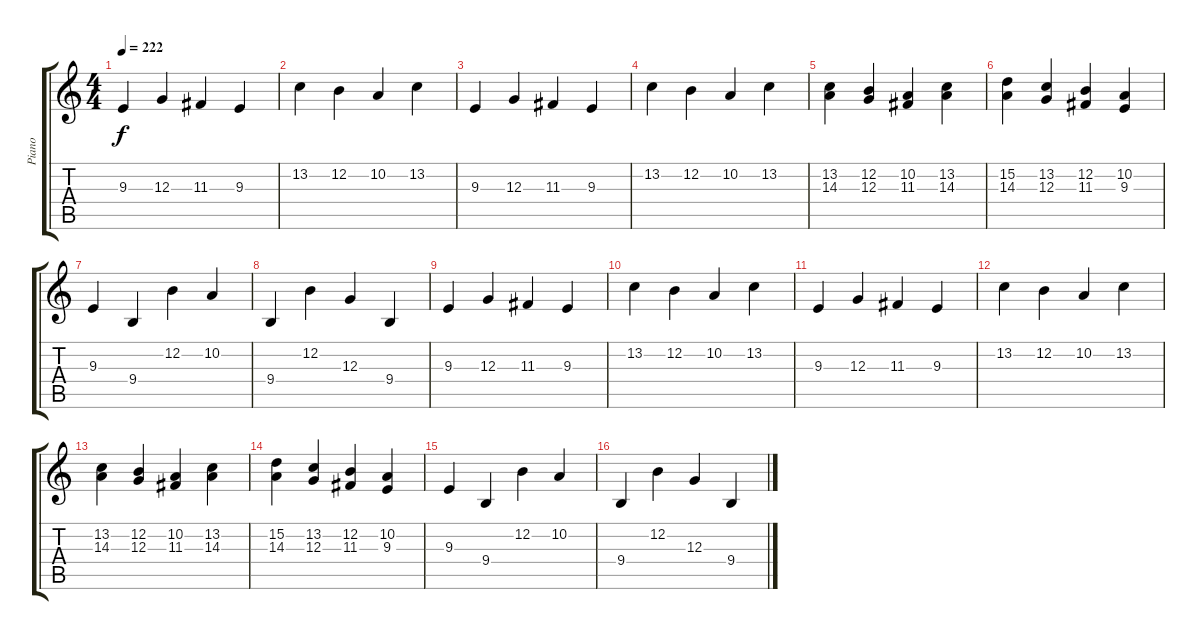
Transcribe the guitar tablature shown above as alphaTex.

\track ("Piano" "Piano") {instrument choiraahs}
\staff {score tabs}
\tuning (E4 B3 G3 D3 A2 E2) {hide}
\ts (4 4)
\tempo 222
\clef g2
\ks c
9.3.4{dy f} 12.3.4 11.3.4 9.3.4 |
13.2.4 12.2.4 10.2.4 13.2.4 |
9.3.4 12.3.4 11.3.4 9.3.4 |
13.2.4 12.2.4 10.2.4 13.2.4 |
(13.2 14.3).4 (12.2 12.3).4 (10.2 11.3).4 (13.2 14.3).4 |
(15.2 14.3).4 (13.2 12.3).4 (12.2 11.3).4 (10.2 9.3).4 |
9.3.4{volume 9 instrument acousticgrandpiano} 9.4.4 12.2.4 10.2.4 |
9.4.4 12.2.4 12.3.4 9.4.4 |
9.3.4 12.3.4 11.3.4 9.3.4 |
13.2.4 12.2.4 10.2.4 13.2.4 |
9.3.4 12.3.4 11.3.4 9.3.4 |
13.2.4 12.2.4 10.2.4 13.2.4 |
(13.2 14.3).4 (12.2 12.3).4 (10.2 11.3).4 (13.2 14.3).4 |
(15.2 14.3).4 (13.2 12.3).4 (12.2 11.3).4 (10.2 9.3).4 |
9.3.4{volume 10 instrument acousticgrandpiano} 9.4.4 12.2.4 10.2.4 |
9.4.4 12.2.4 12.3.4 9.4.4
